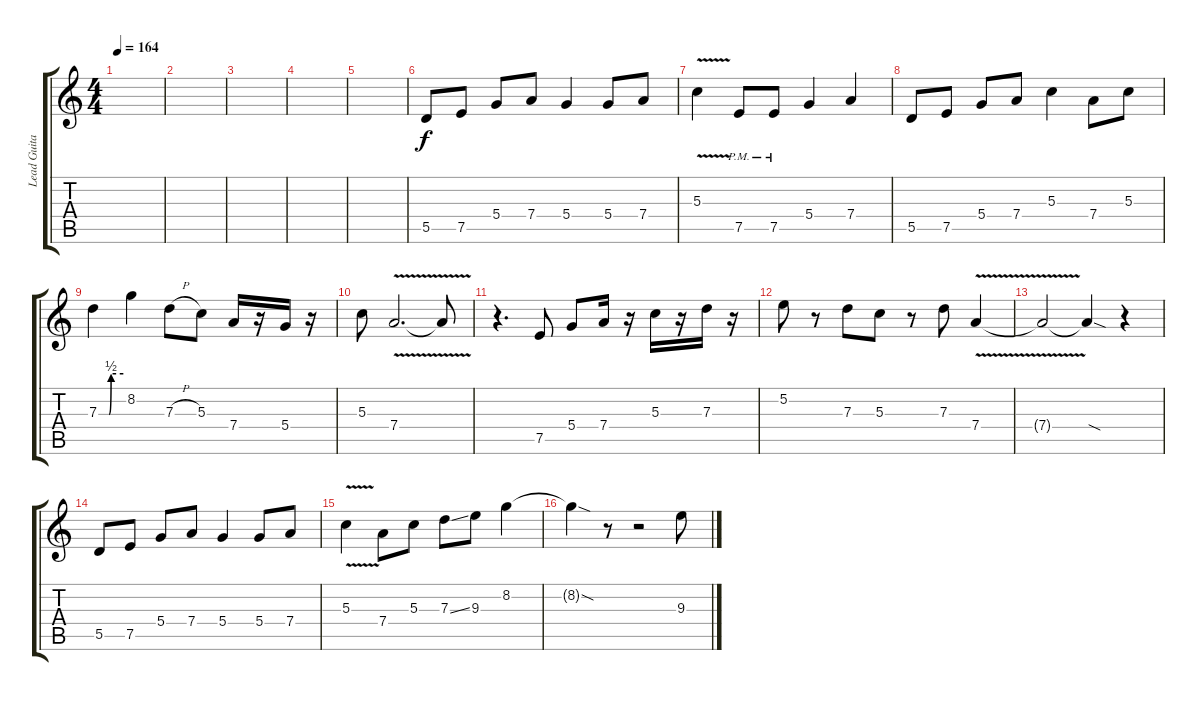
\track ("Lead Guitar" "Lead Guita") {instrument overdrivenguitar}
\staff {score tabs}
\tuning (E4 B3 G3 D3 A2 E2) {hide}
\ts (4 4)
\tempo 164
\clef g2
\ks c
|
|
|
|
|
5.5.8 7.5.8 5.4.8 7.4.8 5.4.4 5.4.8 7.4.8 |
5.3{v}.4 7.5{pm}.8 7.5{pm}.8 5.4.4 7.4.4 |
5.5.8 7.5.8 5.4.8 7.4.8 5.3.4 7.4.8 5.3.8 |
7.3{be (custom 0 0 15 0 25 0 30 2 60 2)}.4 8.2.4 7.3{h}.8 5.3.8 7.4.16 r.16 5.4.16 r.16 |
5.3.8 7.4{v}.2{d} 7.4{t}.8 |
r.4{d} 7.5.8 5.4.8 7.4.16 r.16 5.3.16 r.16 7.3.16 r.16 |
5.2.8 r.8 7.3.8 5.3.8 r.8 7.3.8 7.4{v}.4 |
7.4{t}.2 7.4{sod t}.4 r.4 |
5.5.8 7.5.8 5.4.8 7.4.8 5.4.4 5.4.8 7.4.8 |
5.3{v}.4 7.4.8 5.3.8 7.3{ss}.8 9.3.8 8.2.4 |
8.2{sod t}.4 r.8 r.2 9.3.8
